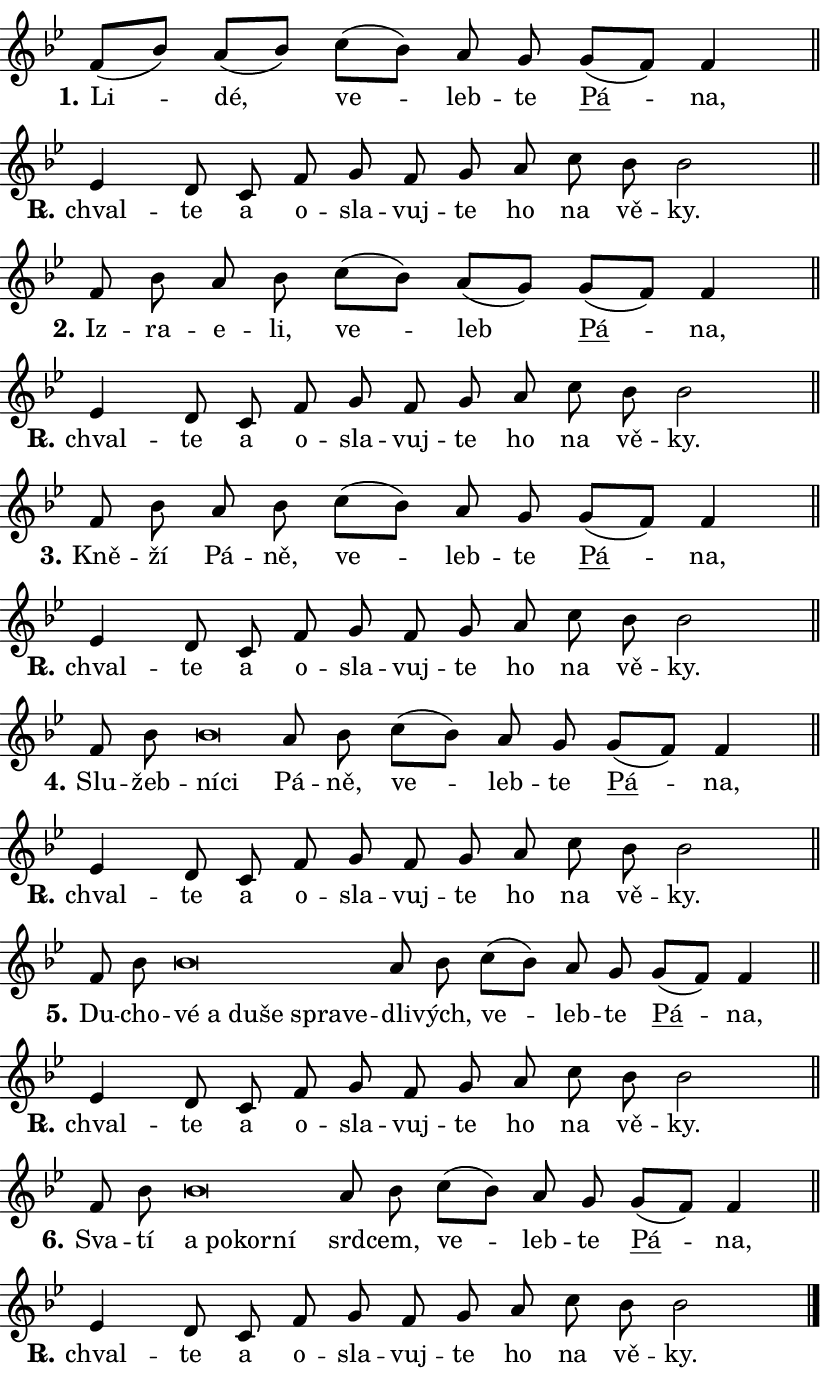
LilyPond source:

\version "2.24.0"
\header { tagline = "" }
\paper {
  indent = 0\cm
  top-margin = 0\cm
  right-margin = 0.13\cm % to fit lyric hyphens
  bottom-margin = 0\cm
  left-margin = 0\cm
  paper-width = 14\cm
  page-breaking = #ly:one-page-breaking
  system-system-spacing.basic-distance = #11
  score-system-spacing.basic-distance = #11
  ragged-last = ##f
}


%% Author: Thomas Morley
%% https://lists.gnu.org/archive/html/lilypond-user/2020-05/msg00002.html
#(define (line-position grob)
"Returns position of @var[grob} in current system:
   @code{'start}, if at first time-step
   @code{'end}, if at last time-step
   @code{'middle} otherwise
"
  (let* ((col (ly:item-get-column grob))
         (ln (ly:grob-object col 'left-neighbor))
         (rn (ly:grob-object col 'right-neighbor))
         (col-to-check-left (if (ly:grob? ln) ln col))
         (col-to-check-right (if (ly:grob? rn) rn col))
         (break-dir-left
           (and
             (ly:grob-property col-to-check-left 'non-musical #f)
             (ly:item-break-dir col-to-check-left)))
         (break-dir-right
           (and
             (ly:grob-property col-to-check-right 'non-musical #f)
             (ly:item-break-dir col-to-check-right))))
        (cond ((eqv? 1 break-dir-left) 'start)
              ((eqv? -1 break-dir-right) 'end)
              (else 'middle))))

#(define (tranparent-at-line-position vctor)
  (lambda (grob)
  "Relying on @code{line-position} select the relevant enry from @var{vctor}.
Used to determine transparency,"
    (case (line-position grob)
      ((end) (not (vector-ref vctor 0)))
      ((middle) (not (vector-ref vctor 1)))
      ((start) (not (vector-ref vctor 2))))))

noteHeadBreakVisibility =
#(define-music-function (break-visibility)(vector?)
"Makes @code{NoteHead}s transparent relying on @var{break-visibility}"
#{
  \override NoteHead.transparent =
    #(tranparent-at-line-position break-visibility)
#})

#(define delete-ledgers-for-transparent-note-heads
  (lambda (grob)
    "Reads whether a @code{NoteHead} is transparent.
If so this @code{NoteHead} is removed from @code{'note-heads} from
@var{grob}, which is supposed to be @code{LedgerLineSpanner}.
As a result ledgers are not printed for this @code{NoteHead}"
    (let* ((nhds-array (ly:grob-object grob 'note-heads))
           (nhds-list
             (if (ly:grob-array? nhds-array)
                 (ly:grob-array->list nhds-array)
                 '()))
           ;; Relies on the transparent-property being done before
           ;; Staff.LedgerLineSpanner.after-line-breaking is executed.
           ;; This is fragile ...
           (to-keep
             (remove
               (lambda (nhd)
                 (ly:grob-property nhd 'transparent #f))
               nhds-list)))
      ;; TODO find a better method to iterate over grob-arrays, similiar
      ;; to filter/remove etc for lists
      ;; For now rebuilt from scratch
      (set! (ly:grob-object grob 'note-heads)  '())
      (for-each
        (lambda (nhd)
          (ly:pointer-group-interface::add-grob grob 'note-heads nhd))
        to-keep))))

squashNotes = {
  \override NoteHead.X-extent = #'(-0.2 . 0.2)
  \override NoteHead.Y-extent = #'(-0.75 . 0)
  \override NoteHead.stencil =
    #(lambda (grob)
       (let ((pos (ly:grob-property grob 'staff-position)))
         (begin
           (if (< pos -7) (display "ERROR: Lower brevis then expected\n") (display ""))
           (if (<= pos -6) ly:text-interface::print ly:note-head::print))))
}
unSquashNotes = {
  \revert NoteHead.X-extent
  \revert NoteHead.Y-extent
  \revert NoteHead.stencil
}

hideNotes = \noteHeadBreakVisibility #begin-of-line-visible
unHideNotes = \noteHeadBreakVisibility #all-visible

% work-around for resetting accidentals
% https://lilypond.org/doc/v2.23/Documentation/notation/displaying-rhythms#unmetered-music
cadenzaMeasure = {
  \cadenzaOff
  \partial 1024 s1024
  \cadenzaOn
}

#(define-markup-command (accent layout props text) (markup?)
  "Underline accented syllable"
  (interpret-markup layout props
    #{\markup \override #'(offset . 4.3) \underline { #text }#}))

responsum = \markup \concat {
  "R" \hspace #-1.05 \path #0.1 #'((moveto 0 0.07) (lineto 0.9 0.8)) \hspace #0.05 "."
}

spaceSize = #0.6828661417322834 % exact space size for TeX Gyre Schola

\layout {
  \context {
    \Staff
    \remove "Time_signature_engraver"
    \override LedgerLineSpanner.after-line-breaking = #delete-ledgers-for-transparent-note-heads
  }
  \context {
    \Lyrics {
      \override LyricSpace.minimum-distance = \spaceSize
      \override LyricText.font-name = #"TeX Gyre Schola"
      \override LyricText.font-size = 1
      \override StanzaNumber.font-name = #"TeX Gyre Schola Bold"
      \override StanzaNumber.font-size = 1
    }
  }
  \context {
    \Score 
    \override NoteHead.text =
      #(lambda (grob) 
        (let ((pos (ly:grob-property grob 'staff-position)))
          #{\markup {
            \combine
              \halign #-0.55 \raise #(if (= pos -6) 0 0.5) \override #'(thickness . 2) \draw-line #'(3.2 . 0)
              \musicglyph "noteheads.sM1"
          }#}))
  }
}

% magnetic-lyrics.ily
%
%   written by
%     Jean Abou Samra <jean@abou-samra.fr>
%     Werner Lemberg <wl@gnu.org>
%
%   adapted by
%     Jiri Hon <jiri.hon@gmail.com>
%
% Version 2022-Apr-15

% https://www.mail-archive.com/lilypond-user@gnu.org/msg149350.html

#(define (Left_hyphen_pointer_engraver context)
   "Collect syllable-hyphen-syllable occurrences in lyrics and store
them in properties.  This engraver only looks to the left.  For
example, if the lyrics input is @code{foo -- bar}, it does the
following.

@itemize @bullet
@item
Set the @code{text} property of the @code{LyricHyphen} grob between
@q{foo} and @q{bar} to @code{foo}.

@item
Set the @code{left-hyphen} property of the @code{LyricText} grob with
text @q{foo} to the @code{LyricHyphen} grob between @q{foo} and
@q{bar}.
@end itemize

Use this auxiliary engraver in combination with the
@code{lyric-@/text::@/apply-@/magnetic-@/offset!} hook."
   (let ((hyphen #f)
         (text #f))
     (make-engraver
      (acknowledgers
       ((lyric-syllable-interface engraver grob source-engraver)
        (set! text grob)))
      (end-acknowledgers
       ((lyric-hyphen-interface engraver grob source-engraver)
        ;(when (not (grob::has-interface grob 'lyric-space-interface))
          (set! hyphen grob)));)
      ((stop-translation-timestep engraver)
       (when (and text hyphen)
         (ly:grob-set-object! text 'left-hyphen hyphen))
       (set! text #f)
       (set! hyphen #f)))))

#(define (lyric-text::apply-magnetic-offset! grob)
   "If the space between two syllables is less than the value in
property @code{LyricText@/.details@/.squash-threshold}, move the right
syllable to the left so that it gets concatenated with the left
syllable.

Use this function as a hook for
@code{LyricText@/.after-@/line-@/breaking} if the
@code{Left_@/hyphen_@/pointer_@/engraver} is active."
   (let ((hyphen (ly:grob-object grob 'left-hyphen #f)))
     (when hyphen
       (let ((left-text (ly:spanner-bound hyphen LEFT)))
         (when (grob::has-interface left-text 'lyric-syllable-interface)
           (let* ((common (ly:grob-common-refpoint grob left-text X))
                  (this-x-ext (ly:grob-extent grob common X))
                  (left-x-ext
                   (begin
                     ;; Trigger magnetism for left-text.
                     (ly:grob-property left-text 'after-line-breaking)
                     (ly:grob-extent left-text common X)))
                  ;; `delta` is the gap width between two syllables.
                  (delta (- (interval-start this-x-ext)
                            (interval-end left-x-ext)))
                  (details (ly:grob-property grob 'details))
                  (threshold (assoc-get 'squash-threshold details 0.2)))
             (when (< delta threshold)
               (let* (;; We have to manipulate the input text so that
                      ;; ligatures crossing syllable boundaries are not
                      ;; disabled.  For languages based on the Latin
                      ;; script this is essentially a beautification.
                      ;; However, for non-Western scripts it can be a
                      ;; necessity.
                      (lt (ly:grob-property left-text 'text))
                      (rt (ly:grob-property grob 'text))
                      (is-space (grob::has-interface hyphen 'lyric-space-interface))
                      (space (if is-space " " ""))
                      (extra-delta (if is-space spaceSize 0))
                      ;; Append new syllable.
                      (ltrt-space (if (and (string? lt) (string? rt))
                                (string-append lt space rt)
                                (make-concat-markup (list lt space rt))))
                      ;; Right-align `ltrt` to the right side.
                      (ltrt-space-markup (grob-interpret-markup
                               grob
                               (make-translate-markup
                                (cons (interval-length this-x-ext) 0)
                                (make-right-align-markup ltrt-space)))))
                 (begin
                   ;; Don't print `left-text`.
                   (ly:grob-set-property! left-text 'stencil #f)
                   ;; Set text and stencil (which holds all collected
                   ;; syllables so far) and shift it to the left.
                   (ly:grob-set-property! grob 'text ltrt-space)
                   (ly:grob-set-property! grob 'stencil ltrt-space-markup)
                   (ly:grob-translate-axis! grob (- (- delta extra-delta)) X))))))))))


#(define (lyric-hyphen::displace-bounds-first grob)
   ;; Make very sure this callback isn't triggered too early.
   (let ((left (ly:spanner-bound grob LEFT))
         (right (ly:spanner-bound grob RIGHT)))
     (ly:grob-property left 'after-line-breaking)
     (ly:grob-property right 'after-line-breaking)
     (ly:lyric-hyphen::print grob)))

squashThreshold = #0.4

\layout {
  \context {
    \Lyrics
    \consists #Left_hyphen_pointer_engraver
    \override LyricText.after-line-breaking =
      #lyric-text::apply-magnetic-offset!
    \override LyricHyphen.stencil = #lyric-hyphen::displace-bounds-first
    \override LyricText.details.squash-threshold = \squashThreshold
    \override LyricHyphen.minimum-distance = 0
    \override LyricHyphen.minimum-length = \squashThreshold
  }
}

squashText = \override LyricText.details.squash-threshold = 9999
unSquashText = \override LyricText.details.squash-threshold = \squashThreshold

leftText = \override LyricText.self-alignment-X = #LEFT
unLeftText = \revert LyricText.self-alignment-X

starOffset = #(lambda (grob) 
                (let ((x_offset (ly:self-alignment-interface::aligned-on-x-parent grob)))
                  (if (= x_offset 0) 0 (+ x_offset 1.2))))

star = #(define-music-function (syllable)(string?)
"Append star separator at the end of a syllable"
#{
  \once \override LyricText.X-offset = #starOffset
  \lyricmode { \markup {
    #syllable
    \override #'((font-name . "TeX Gyre Schola Bold")) \hspace #0.2 \lower #0.65 \larger "*"
  } }
#})

starAccent = #(define-music-function (syllable)(string?)
"Append star separator at the end of a syllable and make accent"
#{
  \once \override LyricText.X-offset = #starOffset
  \lyricmode { \markup {
    \accent #syllable
    \override #'((font-name . "TeX Gyre Schola Bold")) \hspace #0.2 \lower #0.65 \larger "*"
  } }
#})

breath = #(define-music-function (syllable)(string?)
"Append breathing indicator at the end of a syllable"
#{
  \lyricmode { \markup { #syllable "+" } }
#})

optionalBreath = #(define-music-function (syllable)(string?)
"Append optional breathing indicator at the end of a syllable"
#{
  \lyricmode { \markup { #syllable "(+)" } }
#})


\score {
    <<
        \new Voice = "melody" { \cadenzaOn \key bes \major \relative { f'8[( bes8)] a8[( bes)] \bar "" c[( bes)] \bar "" a g \bar "" \bar "" g[( f)] f4 \cadenzaMeasure \bar "||" \break } }
        \new Lyrics \lyricsto "melody" { \lyricmode { \set stanza = "1."
Li -- dé, ve -- leb -- te \markup \accent Pá -- na, } }
    >>
    \layout {}
}

\score {
    <<
        \new Voice = "melody" { \cadenzaOn \key bes \major \relative { es'4 d8 c \bar "" f g f \bar "" g a \bar "" c bes bes2 \cadenzaMeasure \bar "||" \break } }
        \new Lyrics \lyricsto "melody" { \lyricmode { \set stanza = \responsum
chval -- te a o -- sla -- vuj -- te ho na vě -- ky. } }
    >>
    \layout {}
}

\score {
    <<
        \new Voice = "melody" { \cadenzaOn \key bes \major \relative { f'8 bes8 a8 bes \bar "" c[( bes)] \bar "" a[( g)] \bar "" \bar "" g[( f)] f4 \cadenzaMeasure \bar "||" \break } }
        \new Lyrics \lyricsto "melody" { \lyricmode { \set stanza = "2."
Iz -- ra -- e -- li, ve -- leb \markup \accent Pá -- na, } }
    >>
    \layout {}
}

\score {
    <<
        \new Voice = "melody" { \cadenzaOn \key bes \major \relative { es'4 d8 c \bar "" f g f \bar "" g a \bar "" c bes bes2 \cadenzaMeasure \bar "||" \break } }
        \new Lyrics \lyricsto "melody" { \lyricmode { \set stanza = \responsum
chval -- te a o -- sla -- vuj -- te ho na vě -- ky. } }
    >>
    \layout {}
}

\score {
    <<
        \new Voice = "melody" { \cadenzaOn \key bes \major \relative { f'8 bes8 a8 bes \bar "" c[( bes)] \bar "" a g \bar "" \bar "" g[( f)] f4 \cadenzaMeasure \bar "||" \break } }
        \new Lyrics \lyricsto "melody" { \lyricmode { \set stanza = "3."
Kně -- ží Pá -- ně, ve -- leb -- te \markup \accent Pá -- na, } }
    >>
    \layout {}
}

\score {
    <<
        \new Voice = "melody" { \cadenzaOn \key bes \major \relative { es'4 d8 c \bar "" f g f \bar "" g a \bar "" c bes bes2 \cadenzaMeasure \bar "||" \break } }
        \new Lyrics \lyricsto "melody" { \lyricmode { \set stanza = \responsum
chval -- te a o -- sla -- vuj -- te ho na vě -- ky. } }
    >>
    \layout {}
}

\score {
    <<
        \new Voice = "melody" { \cadenzaOn \key bes \major \relative { f'8 bes \bar "" \squashNotes bes\breve*1/16 \hideNotes \breve*1/16 \bar "" \unHideNotes \unSquashNotes a8 bes \bar "" c[( bes)] \bar "" a g \bar "" \bar "" g[( f)] f4 \cadenzaMeasure \bar "||" \break } }
        \new Lyrics \lyricsto "melody" { \lyricmode { \set stanza = "4."
Slu -- žeb -- \leftText ní -- \squashText ci \unLeftText \unSquashText Pá -- ně, ve -- leb -- te \markup \accent Pá -- na, } }
    >>
    \layout {}
}

\score {
    <<
        \new Voice = "melody" { \cadenzaOn \key bes \major \relative { es'4 d8 c \bar "" f g f \bar "" g a \bar "" c bes bes2 \cadenzaMeasure \bar "||" \break } }
        \new Lyrics \lyricsto "melody" { \lyricmode { \set stanza = \responsum
chval -- te a o -- sla -- vuj -- te ho na vě -- ky. } }
    >>
    \layout {}
}

\score {
    <<
        \new Voice = "melody" { \cadenzaOn \key bes \major \relative { f'8 bes \bar "" \squashNotes bes\breve*1/16 \hideNotes \breve*1/16 \bar "" \breve*1/16 \bar "" \breve*1/16 \bar "" \breve*1/16 \breve*1/16 \bar "" \unHideNotes \unSquashNotes a8 bes \bar "" c[( bes)] \bar "" a g \bar "" \bar "" g[( f)] f4 \cadenzaMeasure \bar "||" \break } }
        \new Lyrics \lyricsto "melody" { \lyricmode { \set stanza = "5."
Du -- cho -- \leftText vé \squashText a du -- še spra -- ve -- \unLeftText \unSquashText dli -- vých, ve -- leb -- te \markup \accent Pá -- na, } }
    >>
    \layout {}
}

\score {
    <<
        \new Voice = "melody" { \cadenzaOn \key bes \major \relative { es'4 d8 c \bar "" f g f \bar "" g a \bar "" c bes bes2 \cadenzaMeasure \bar "||" \break } }
        \new Lyrics \lyricsto "melody" { \lyricmode { \set stanza = \responsum
chval -- te a o -- sla -- vuj -- te ho na vě -- ky. } }
    >>
    \layout {}
}

\score {
    <<
        \new Voice = "melody" { \cadenzaOn \key bes \major \relative { f'8 bes \bar "" \squashNotes bes\breve*1/16 \hideNotes \breve*1/16 \bar "" \breve*1/16 \breve*1/16 \bar "" \unHideNotes \unSquashNotes a8 bes \bar "" c[( bes)] \bar "" a g \bar "" \bar "" g[( f)] f4 \cadenzaMeasure \bar "||" \break } }
        \new Lyrics \lyricsto "melody" { \lyricmode { \set stanza = "6."
Sva -- tí \leftText a \squashText po -- kor -- ní \unLeftText \unSquashText srd -- cem, ve -- leb -- te \markup \accent Pá -- na, } }
    >>
    \layout {}
}

\score {
    <<
        \new Voice = "melody" { \cadenzaOn \key bes \major \relative { es'4 d8 c \bar "" f g f \bar "" g a \bar "" c bes bes2 \cadenzaMeasure \bar "||" \break } \bar "|." }
        \new Lyrics \lyricsto "melody" { \lyricmode { \set stanza = \responsum
chval -- te a o -- sla -- vuj -- te ho na vě -- ky. } }
    >>
    \layout {}
}
